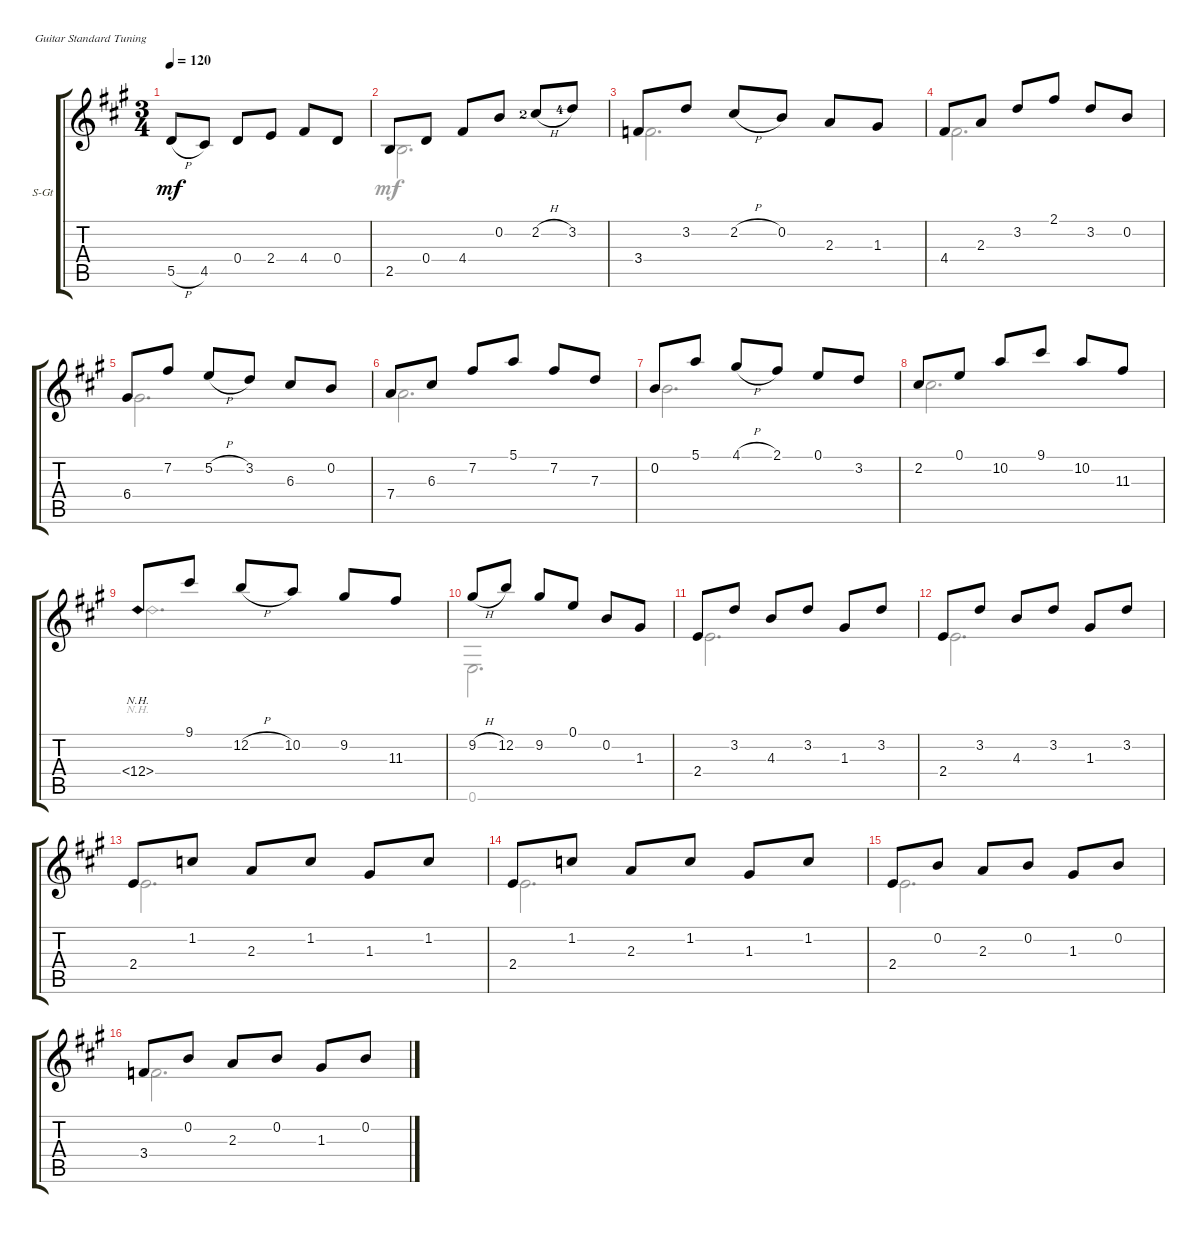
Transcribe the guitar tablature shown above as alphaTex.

\defaultSystemsLayout 4
\bracketExtendMode groupsimilarinstruments
\firstSystemTrackNameOrientation horizontal
\otherSystemsTrackNameOrientation horizontal
\track ("Classical Guitar" "S-Gt") {instrument acousticguitarsteel}
\staff {score tabs}
\tuning (E4 B3 G3 D3 A2 E2)
\voice
\ts (3 4)
\tempo 120
\clef g2
\ks a
5.5{h}.8{dy mf} 4.5.8 0.4.8 2.4.8 4.4.8 0.4.8 |
2.5.8 0.4.8 4.4.8 0.2.8 2.2{h lf 3}.8 3.2{lf 5}.8 |
3.4.8 3.2.8 2.2{h}.8 0.2.8 2.3.8 1.3.8 |
4.4.8 2.3.8 3.2.8 2.1.8 3.2.8 0.2.8 |
6.4.8 7.2.8 5.2{h}.8 3.2.8 6.3.8 0.2.8 |
7.4.8 6.3.8 7.2.8 5.1.8 7.2.8 7.3.8 |
0.2.8 5.1.8 4.1{h}.8 2.1.8 0.1.8 3.2.8 |
2.2.8 0.1.8 10.2.8 9.1.8 10.2.8 11.3.8 |
12.4{nh}.8 9.1.8 12.2{h}.8 10.2.8 9.2.8 11.3.8 |
9.2{h}.8 12.2.8 9.2.8 0.1.8 0.2.8 1.3.8 |
2.4.8 3.2.8 4.3.8 3.2.8 1.3.8 3.2.8 |
2.4.8 3.2.8 4.3.8 3.2.8 1.3.8 3.2.8 |
2.4.8 1.2.8 2.3.8 1.2.8 1.3.8 1.2.8 |
2.4.8 1.2.8 2.3.8 1.2.8 1.3.8 1.2.8 |
2.4.8 0.2.8 2.3.8 0.2.8 1.3.8 0.2.8 |
3.4.8 0.2.8 2.3.8 0.2.8 1.3.8 0.2.8
\voice
\clef g2
\ottava regular
\simile none
\ks a
|
2.5.2{d} |
3.4.2{d} |
4.4.2{d} |
6.4.2{d} |
7.4.2{d} |
0.2.2{d} |
2.2.2{d} |
12.4{nh}.2{d} |
0.6.2{d} |
2.4.2{d} |
2.4.2{d} |
2.4.2{d} |
2.4.2{d} |
2.4.2{d} |
3.4.2{d}
